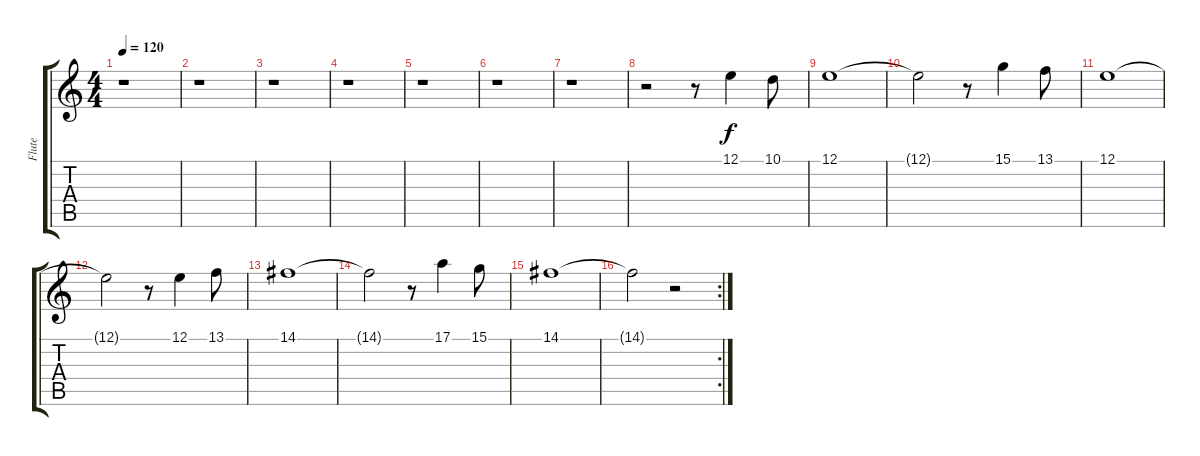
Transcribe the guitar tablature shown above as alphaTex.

\track ("Flute" "Flute") {instrument flute}
\staff {score tabs}
\tuning (E4 B3 G3 D3 A2 E2) {hide}
\ts (4 4)
\tempo 120
\clef g2
\ks c
r.1{dy f} |
r.1 |
r.1 |
r.1 |
r.1 |
r.1 |
r.1 |
r.2 r.8 12.1.4 10.1.8 |
12.1.1 |
12.1{t}.2 r.8 15.1.4 13.1.8 |
12.1.1 |
12.1{t}.2 r.8 12.1.4 13.1.8 |
14.1.1 |
14.1{t}.2 r.8 17.1.4 15.1.8 |
14.1.1 |
\rc 2
14.1{t}.2 r.2
